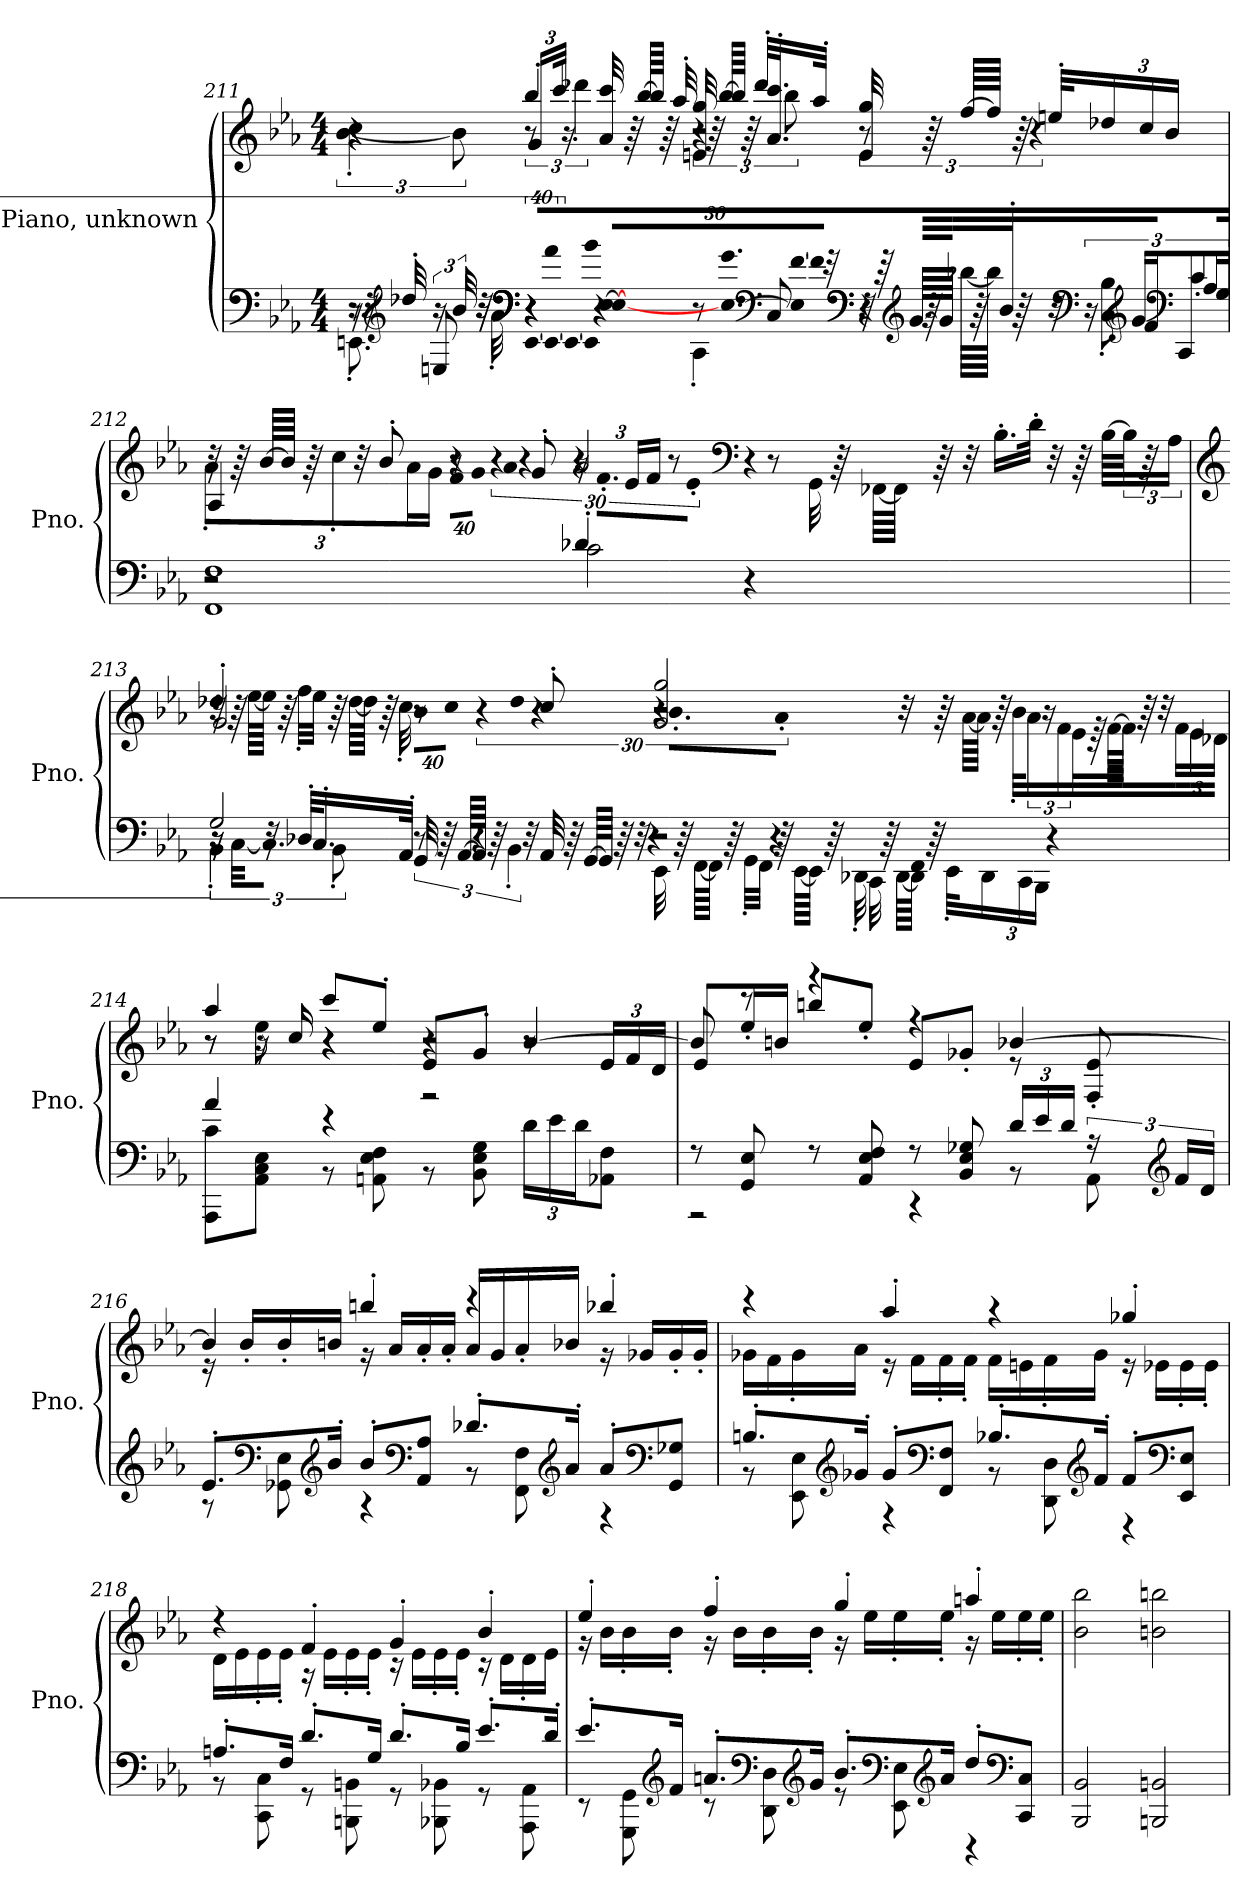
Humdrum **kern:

**kern	**kern
*part1	*part1
*staff2	*staff1
*I"Piano, unknown	*
*I'Pno.	*
!!LO:LB:g=z
*clefF4	*clefG2
*k[b-e-a-]	*k[b-e-a-]
*M4/4	*M4/4
=211	=211
*^	*^
*	*^	*	*^
16r	8.EEn'\	8r	4r	[6b-\' 6cc\'	4r
32r	.	.	.	.	.
*clefG2	*	*	*	*	*
32dd-X'/	.	.	.	.	.
24r	.	8En/	.	.	.
48b-/	.	.	.	12b-\]	.
16r	32r	.	.	.	.
.	32a-'\	.	.	.	.
*clefF4	*	*	*	*	*
!LO:N:vis=32	!	!	!	!	!
*	*	*	*	*	*Xbrackettup
[640%23EE/LLL	4r	4r	4bb-'/	12r	24g/LL
!LO:N:vis=32	!	!	!	!	!
640%23EE/_ 640%23a-/	.	.	.	.	.
.	.	.	.	.	48ccc/JJk
.	.	.	.	.	16r
!LO:N:vis=64	!	!	!	!	!
960%17EE/L_	.	.	.	.	.
.	.	.	.	6ddd-X'\	.
!LO:N:vis=64	!	!	!	!	!
960%17EE/] 960%17b-/JJJJ	.	.	.	.	.
!LO:N:vis=64	!	!	!	!	!
960%17r	.	.	.	.	.
!LO:N:vis=64	!	!	!	!	!
[960%17E/LLLL	.	.	.	.	32a-/ 32ccc/
!LO:N:vis=64	!	!	!	!	!
960%17E/J_	.	.	.	.	.
.	.	.	.	.	64r
1920ryy	.	.	.	.	.
!LO:N:vis=32.	!	!	!	!	!
1920%103E/_ 1920%103g/	.	.	.	.	.
.	.	.	.	.	[64bb-/LLLL
.	.	.	.	.	64bb-/JJJJ]
.	.	.	.	.	64r
!LO:N:vis=64	!	!	!	!	!
960%17E/] [960%17f/L	.	.	.	.	.
.	.	.	.	.	32aa-'/
!LO:N:vis=64	!	!	!	!	!
960%17f/JJJJ]	.	.	.	.	.
32r	4CC'\	8r	2r	6r	32en/ 32gg/
64r	.	.	.	.	64r
*clefG2	*	*	*	*	*
[64g/LLLL	.	.	.	.	[64bb-/LLLL
64g/JJJJ]	.	.	.	.	64bb-/JJJJ]
64r	.	.	.	.	64r
32b-'/	.	.	.	.	32ddd-'/KLL
*clefF4	*	*	*	*	*
24r	.	8C/	.	.	16.a-/' 16.ccc/'
*clefG2	*	*	*	*	*
24g/LL	.	.	.	12bb-'\	.
24f/J	.	.	.	.	.
.	.	.	.	.	32aa-'/JJk
*clefF4	*	*	*	*	*
*Xbrackettup	*	*	*	*	*
12CC/	32r	4r	.	12r	32e/ 32gg/
.	64r	.	.	.	64r
.	[64d-X\LLLL	.	.	.	[64ff/LLLL
.	64d-\JJJJ]	.	.	.	64ff/JJJJ]
.	64r	.	.	.	64r
12c'/	.	.	.	6r	.
.	32r	.	.	.	32een'/KLL
.	8C\' 8B-\'	.	.	.	24dd-X/
24A-/L	.	.	.	.	24cc/
24G/JJ	.	.	.	.	24b-/JJ
!!LO:LB:g=z	!!	!!
=212	=212	=212	=212	=212	=212
2r	2r	1FF 1F	32r	12a-'\L	4A-/
.	.	.	64r	.	.
.	.	.	[64b-/LLLL	.	.
.	.	.	64b-/JJJJ]	.	.
.	.	.	64r	.	.
.	.	.	.	12cc'\	.
.	.	.	32r	.	.
.	.	.	8b-'/	.	.
.	.	.	.	24a-\L	.
.	.	.	.	24g\JJ	.
*	*	*	*	*brackettup	*
!	!	!	!	!LO:N:vis=32	!
.	.	.	8r	640%23f\LLL	4r
!	!	!	!	!LO:N:vis=32	!
.	.	.	.	640%23g\JJJ	.
!	!	!	!	!LO:N:vis=64	!
.	.	.	.	960%17r	.
!	!	!	!	!LO:N:vis=64	!
.	.	.	.	960%17a-\	.
!	!	!	!	!LO:N:vis=32	!
.	.	.	.	640%23r	.
.	.	.	8g'/	.	.
!	!	!	!	!LO:N:vis=64	!
.	.	.	.	960%17r	.
!	!	!	!	!LO:N:vis=32.	!
.	.	.	.	1920%103f'\LLL	.
!	!	!	!	!LO:N:vis=32	!
.	.	.	.	640%23e-'\JJJ	.
4d-X'/	2c\	.	24r	.	2a-/
.	.	.	.	8r	.
.	.	.	24e-/LL	.	.
.	.	.	24f/JJ	.	.
.	.	.	8r	.	.
.	.	.	.	32e-\	.
.	.	.	.	64r	.
.	.	.	.	[64d-X\LLLL	.
.	.	.	.	64d-\JJJJ]	.
.	.	.	.	64r	.
.	.	.	.	32r	.
*	*	*	*clefF4	*	*
4r	.	.	4r	.	.
.	.	.	.	16.B-'\LL	.
.	.	.	.	32d-'\JJk	.
.	.	.	.	32r	.
.	.	.	.	64r	.
.	.	.	.	[64B-\LLLL	.
.	.	.	.	96B-\JJJJ]	.
.	.	.	.	96r	.
.	.	.	.	24A-\	.
1920ryy	1920ryy	1920ryy	1920ryy	.	1920ryy
*v	*v	*v	*	*	*
!!LO:LB:g=z	!!	!!
=213	=213	=213	=213
*	*clefG2	*	*
*^	*	*	*
*	*brackettup	*	*	*
*^	*^	*	*	*
2G/	24r	16r	6BB-'\	4dd-X'/	32r	2g/
.	.	.	.	.	64r	.
.	[48C\KKL	.	.	.	.	.
.	.	.	.	.	[64ee-\LLLL	.
.	8.C\J]	32r	.	.	64ee-\JJJJ]	.
.	.	.	.	.	64r	.
.	.	32D-X'/KLL	.	.	32ff'\LLL	.
.	.	16.C'/	.	.	32ee-\JJJ	.
.	.	.	.	.	64r	.
.	.	.	12BB-'\	.	.	.
.	.	.	.	.	[64dd-\LLLL	.
.	.	.	.	.	64dd-\JJJJ]	.
.	.	.	.	.	64r	.
.	.	32AA-'/JJk	.	.	32cc'\	.
!	!	!	!	!	!LO:N:vis=32	!
.	8r	32GG/	12r	8r	640%23b-\LLL	.
.	.	64r	.	.	.	.
!	!	!	!	!	!LO:N:vis=32	!
.	.	.	.	.	640%23cc\JJJ	.
.	.	[64AA-/LLLL	.	.	.	.
.	.	64AA-/JJJJ]	.	.	.	.
!	!	!	!	!	!LO:N:vis=64	!
.	.	.	.	.	960%17r	.
.	.	64r	.	.	.	.
.	.	.	6BB-'\	.	.	.
!	!	!	!	!	!LO:N:vis=64	!
.	.	.	.	.	960%17dd-\	.
.	.	32r	.	.	.	.
!	!	!	!	!	!LO:N:vis=32	!
.	.	.	.	.	640%23r	.
.	16r	32AA-/	.	8cc'/	.	.
!	!	!	!	!	!LO:N:vis=64	!
.	.	.	.	.	960%17r	.
.	.	64r	.	.	.	.
!	!	!	!	!	!LO:N:vis=32.	!
.	.	.	.	.	1920%103b-'\LLL	.
.	.	[64GG/LLLL	.	.	.	.
.	32r	64GG/JJJJ]	.	.	.	.
.	.	64r	.	.	.	.
!	!	!	!	!	!LO:N:vis=32	!
.	.	.	.	.	640%23a-'\JJJ	.
.	32FF'\	32r	.	.	.	.
2r	2r	2r	32EE-\	2g/ 2gg/	.	2r
.	.	.	.	.	32r	.
.	.	.	64r	.	.	.
.	.	.	.	.	64r	.
.	.	.	[64FF\LLLL	.	.	.
.	.	.	.	.	[64a-\LLLL	.
.	.	.	64FF\JJJJ]	.	.	.
.	.	.	.	.	64a-\JJJJ]	.
.	.	.	64r	.	.	.
.	.	.	.	.	64r	.
.	.	.	32GG'\LLL	.	.	.
.	.	.	.	.	32b-'\KLL	.
.	.	.	32FF\JJJ	.	.	.
.	.	.	.	.	24a-\JJ	.
.	.	.	64r	.	.	.
.	.	.	.	.	24r	.
.	.	.	[64EE-\LLLL	.	.	.
.	.	.	64EE-\JJJJ]	.	.	.
.	.	.	64r	.	.	.
.	.	.	.	.	24f\	.
.	.	.	32DD-X'\	.	.	.
.	.	.	32CC\	.	.	.
.	.	.	.	.	32e-\	.
.	.	.	64r	.	.	.
.	.	.	.	.	64r	.
.	.	.	[64DD-\LLLL	.	.	.
.	.	.	.	.	[64f\LLLL	.
.	.	.	64DD-\JJJJ]	.	.	.
.	.	.	.	.	64f\JJJJ]	.
.	.	.	64r	.	.	.
.	.	.	.	.	64r	.
.	.	.	32EE-'\KLL	.	.	.
.	.	.	.	.	32r	.
*	*	*	*Xbrackettup	*	*	*
.	.	.	24DD-\	.	.	.
*	*	*	*	*	*Xbrackettup	*
.	.	.	.	.	24f\LL	.
.	.	.	24CC\	.	.	.
.	.	.	.	.	24e-\	.
.	.	.	24BBB-\JJ	.	.	.
.	.	.	.	.	24d-X\JJ	.
1920ryy	1920ryy	1920ryy	1920ryy	1920ryy	.	1920ryy
*	*v	*v	*v	*	*	*
!!LO:LB:g=z	!!	!!
=214	=214	=214	=214	=214
4a-/	8AAA-\ 8c\L	4aa-/	8r	8r
.	8AA-\ 8C\ 8E-\J	.	8ee-\	16r
.	.	.	.	16cc/
4r	8r	4r	4r	8ccc/L
.	8AAn\ 8E-\ 8F\	.	.	8ee-'/J
2r	8r	4r	2r	8e-/L
.	8BB-\ 8E-\ 8G\	.	.	8g'/J
.	24d\LL	[4b-/	.	8r
.	24e-\	.	.	.
.	24d\J	.	.	.
.	8AA-X\ 8F\J	.	.	24e-/LL
.	.	.	.	24f/
.	.	.	.	24d/JJ
*	*	*	*v	*v
=215	=215	=215	=215
8r	2r	8b-/]	8e-/L
8GG/ 8E-/	.	8r	16ee-'/L
.	.	.	16bn/JJ
8r	.	4r	8bbn/L
8AA-/ 8E-/ 8F/	.	.	8ee-'/J
8r	4r	4r	8e-/L
8BB-/ 8E-/ 8G-X/	.	.	8g-X'/J
24d/LL	8r	[4b-X/	8r
24e-/	.	.	.
24d/JJ	.	.	.
*brackettup	*	*	*
24r	8AA-\	.	8F/' 8e-/'
*clefG2	*	*	*
24f/LL	.	.	.
24d/JJ	.	.	.
!!LO:PB:g=z	!!
=216	=216	=216	=216
8.e-'/L	8r	4b-/]	16r
.	.	.	16b-'/LL
*clefF4	*	*	*
.	8GG-X\ 8E-\	.	16b-'/
*clefG2	*	*	*
16b-'/Jk	.	.	16bn/JJ
8b-'/L	4r	4bbn'/	16r
.	.	.	16a-/LL
*clefF4	*	*	*
8AA-/ 8A-/J	.	.	16a-'/
.	.	.	16a-'/JJ
8.d-X'/L	8r	4r	16a-/LL
.	.	.	16g/
.	8FF\ 8F\	.	16a-'/
*clefG2	*	*	*
16a-'/Jk	.	.	16b-X/JJ
8a-'/L	4r	4bb-X'/	16r
.	.	.	16g-X/LL
*clefF4	*	*	*
8GG-/ 8G-X/J	.	.	16g-'/
.	.	.	16g-'/JJ
!!LO:LB:g=z	!!
=217	=217	=217	=217
8.Bn'/L	8r	4r	16g-X\LL
.	.	.	16f\
.	8EE-\ 8E-\	.	16g-'\
*clefG2	*	*	*
16g-X'/Jk	.	.	16a-\JJ
8g-'/L	4r	4aa-'/	16r
.	.	.	16f\LL
*clefF4	*	*	*
8FF/ 8F/J	.	.	16f'\
.	.	.	16f'\JJ
8.B-X'/L	8r	4r	16f\LL
.	.	.	16en\
.	8DD\ 8D\	.	16f'\
*clefG2	*	*	*
16f'/Jk	.	.	16g-\JJ
8f'/L	4r	4gg-X'/	16r
.	.	.	16e-X\LL
*clefF4	*	*	*
8EE-/ 8E-/J	.	.	16e-'\
.	.	.	16e-'\JJ
=218	=218	=218	=218
8.An'/L	8r	4r	16d\LL
.	.	.	16e-\
.	8CC\ 8C\	.	16e-'\
16F/Jk	.	.	16e-'\JJ
8.d'/L	8r	4f'/	16r
.	.	.	16e-\LL
.	8BBBn\ 8BBn\	.	16e-'\
16G/Jk	.	.	16e-'\JJ
8.d'/L	8r	4g'/	16r
.	.	.	16e-\LL
.	8BBB-X\ 8BB-X\	.	16e-'\
16B-/Jk	.	.	16e-'\JJ
8.e-'/L	8r	4b-'/	16r
.	.	.	16d\LL
.	8AAA-\ 8AA-\	.	16d'\
16d'/Jk	.	.	16e-\JJ
!!LO:LB:g=z	!!
=219	=219	=219	=219
8.e-'/L	8r	4ee-'/	16r
.	.	.	16b-\LL
.	8GGG\ 8GG\	.	16b-'\
*clefG2	*	*	*
16f/Jk	.	.	16b-'\JJ
8.an'/L	8r	4ff'/	16r
.	.	.	16b-\LL
*clefF4	*	*	*
.	8DD\ 8D\	.	16b-'\
*clefG2	*	*	*
16g/Jk	.	.	16b-'\JJ
8.b-'/L	8r	4gg'/	16r
.	.	.	16ee-\LL
*clefF4	*	*	*
.	8EE-\ 8E-\	.	16ee-'\
*clefG2	*	*	*
16a/Jk	.	.	16ee-'\JJ
8dd'/L	4r	4aan'/	16r
.	.	.	16ee-\LL
*clefF4	*	*	*
8CC/ 8C/J	.	.	16ee-'\
.	.	.	16ee-'\JJ
*v	*v	*	*
*	*v	*v
=220	=220
2BBB-/ 2BB-/	2b-\ 2bb-\
2BBBn/ 2BBn/	2bn\ 2bbn\
=	=
*-	*-
